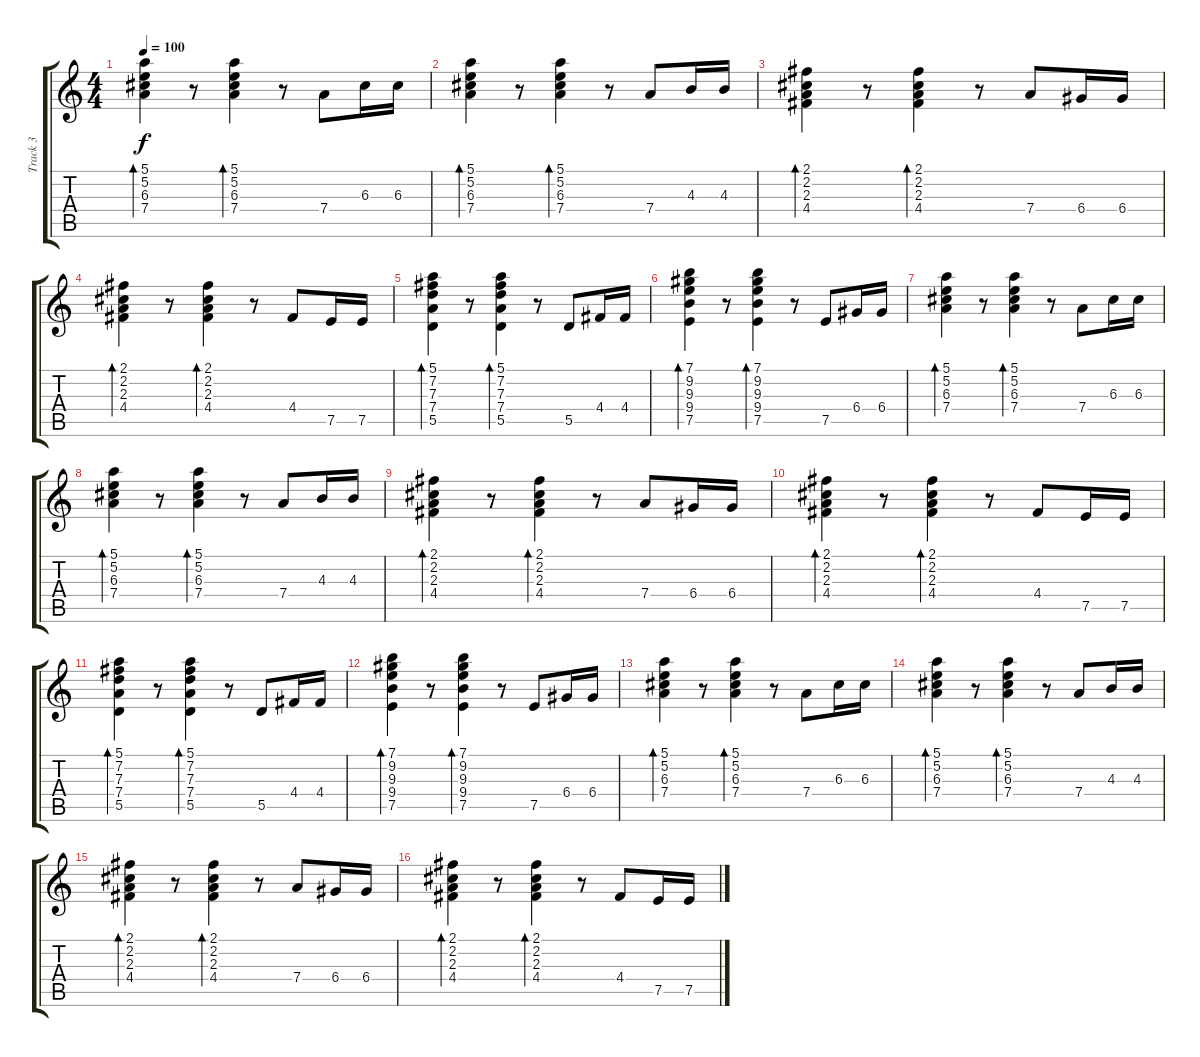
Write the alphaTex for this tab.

\track ("Track 3" "Track 3") {instrument electricguitarclean}
\staff {score tabs}
\tuning (E4 B3 G3 D3 A2 E2) {hide}
\ts (4 4)
\tempo 100
\clef g2
\ks c
(5.1 5.2 6.3 7.4).4{bd 240 dy f instrument electricguitarclean} r.8 (5.1 5.2 6.3 7.4).4{bd 240} r.8 7.4.8 6.3.16 6.3.16 |
(5.1 5.2 6.3 7.4).4{bd 240} r.8 (5.1 5.2 6.3 7.4).4{bd 240} r.8 7.4.8 4.3.16 4.3.16 |
(2.1 2.2 2.3 4.4).4{bd 240} r.8 (2.1 2.2 2.3 4.4).4{bd 240} r.8 7.4.8 6.4.16 6.4.16 |
(2.1 2.2 2.3 4.4).4{bd 240} r.8 (2.1 2.2 2.3 4.4).4{bd 240} r.8 4.4.8 7.5.16 7.5.16 |
(5.1 7.2 7.3 7.4 5.5).4{bd 240} r.8 (5.1 7.2 7.3 7.4 5.5).4{bd 240} r.8 5.5.8 4.4.16 4.4.16 |
(7.1 9.2 9.3 9.4 7.5).4{bd 240} r.8 (7.1 9.2 9.3 9.4 7.5).4{bd 240} r.8 7.5.8 6.4.16 6.4.16 |
(5.1 5.2 6.3 7.4).4{bd 240} r.8 (5.1 5.2 6.3 7.4).4{bd 240} r.8 7.4.8 6.3.16 6.3.16 |
(5.1 5.2 6.3 7.4).4{bd 240} r.8 (5.1 5.2 6.3 7.4).4{bd 240} r.8 7.4.8 4.3.16 4.3.16 |
(2.1 2.2 2.3 4.4).4{bd 240} r.8 (2.1 2.2 2.3 4.4).4{bd 240} r.8 7.4.8 6.4.16 6.4.16 |
(2.1 2.2 2.3 4.4).4{bd 240} r.8 (2.1 2.2 2.3 4.4).4{bd 240} r.8 4.4.8 7.5.16 7.5.16 |
(5.1 7.2 7.3 7.4 5.5).4{bd 240} r.8 (5.1 7.2 7.3 7.4 5.5).4{bd 240} r.8 5.5.8 4.4.16 4.4.16 |
(7.1 9.2 9.3 9.4 7.5).4{bd 240} r.8 (7.1 9.2 9.3 9.4 7.5).4{bd 240} r.8 7.5.8 6.4.16 6.4.16 |
(5.1 5.2 6.3 7.4).4{bd 240} r.8 (5.1 5.2 6.3 7.4).4{bd 240} r.8 7.4.8 6.3.16 6.3.16 |
(5.1 5.2 6.3 7.4).4{bd 240} r.8 (5.1 5.2 6.3 7.4).4{bd 240} r.8 7.4.8 4.3.16 4.3.16 |
(2.1 2.2 2.3 4.4).4{bd 240} r.8 (2.1 2.2 2.3 4.4).4{bd 240} r.8 7.4.8 6.4.16 6.4.16 |
(2.1 2.2 2.3 4.4).4{bd 240} r.8 (2.1 2.2 2.3 4.4).4{bd 240} r.8 4.4.8 7.5.16 7.5.16
